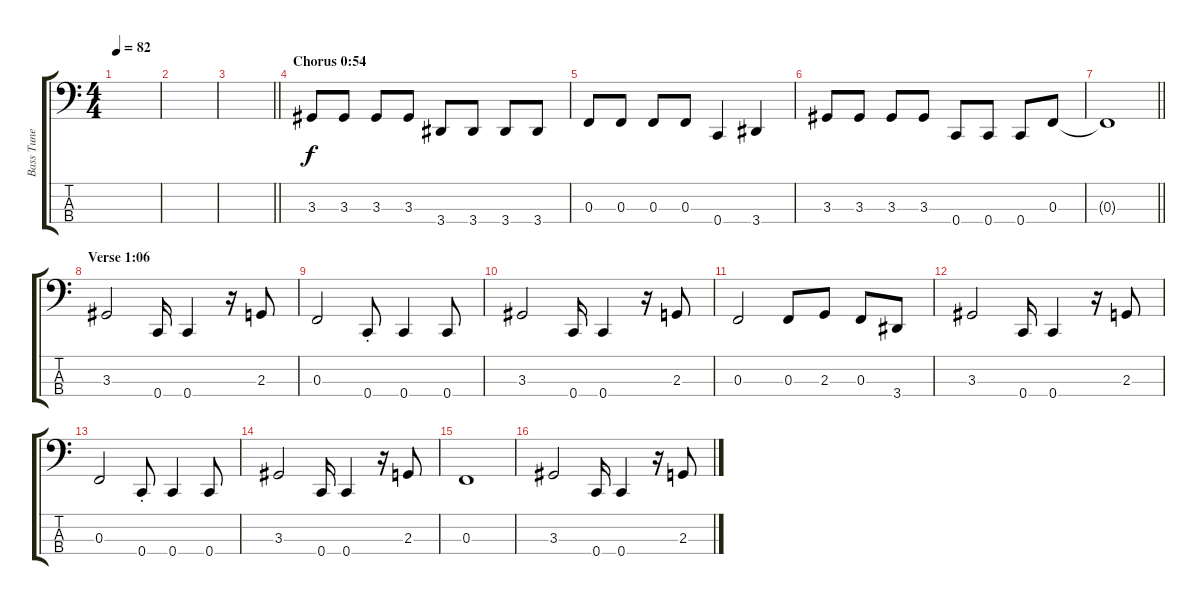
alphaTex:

\track ("Bass Tune" "Bass Tune") {instrument electricbasspick}
\staff {score tabs}
\tuning (Eb2 Bb1 F1 C1) {hide}
\ts (4 4)
\tempo 82
\clef f4
\ks c
|
|
\barLineRight lightlight
|
\section ("" "Chorus 0:54")
3.3.8 3.3.8 3.3.8 3.3.8 3.4.8 3.4.8 3.4.8 3.4.8 |
0.3.8 0.3.8 0.3.8 0.3.8 0.4.4 3.4.4 |
3.3.8 3.3.8 3.3.8 3.3.8 0.4.8 0.4.8 0.4.8 0.3.8 |
\barLineRight lightlight
0.3{t}.1 |
\section ("" "Verse 1:06")
3.3.2 0.4.16 0.4.4 r.16 2.3.8 |
0.3.2 0.4{st}.8 0.4.4 0.4.8 |
3.3.2 0.4.16 0.4.4 r.16 2.3.8 |
0.3.2 0.3.8 2.3.8 0.3.8 3.4.8 |
3.3.2 0.4.16 0.4.4 r.16 2.3.8 |
0.3.2{txt ""} 0.4{st}.8 0.4.4 0.4.8 |
3.3.2 0.4.16 0.4.4 r.16 2.3.8 |
0.3.1 |
3.3.2 0.4.16 0.4.4 r.16 2.3.8
